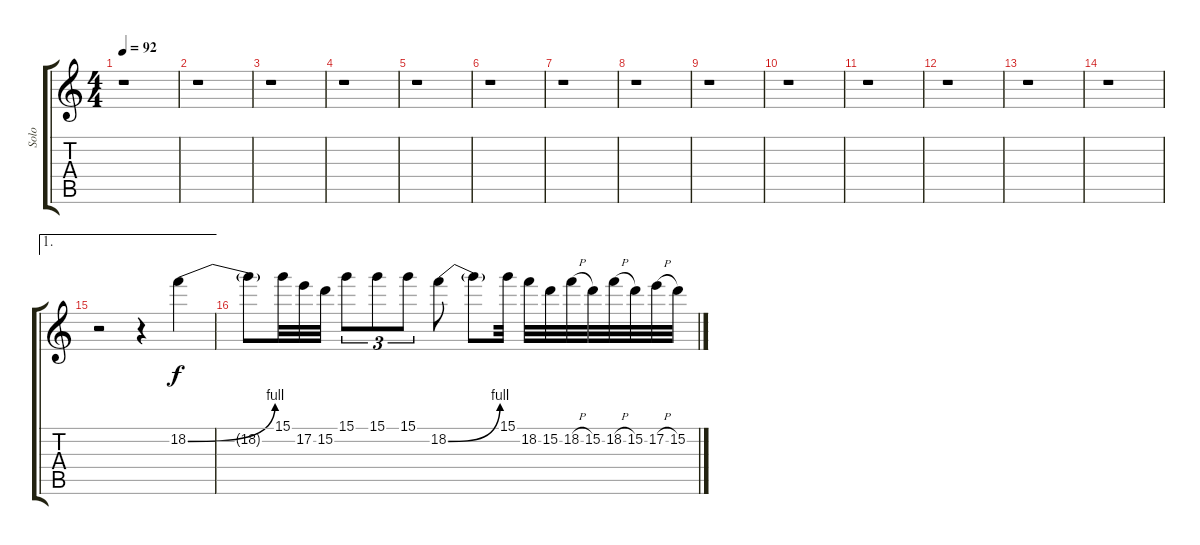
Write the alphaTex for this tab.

\track ("Solo" "Solo") {instrument overdrivenguitar}
\staff {score tabs}
\tuning (E4 B3 G3 D3 A2 E2) {hide}
\ts (4 4)
\tempo 92
\clef g2
\ks c
r.1{dy f} |
r.1 |
r.1 |
r.1 |
r.1 |
r.1 |
r.1 |
r.1 |
r.1 |
r.1 |
r.1 |
r.1 |
r.1 |
r.1 |
\ae 1
r.2 r.4 18.2{be (bend 0 0 60 4)}.4 |
18.2{t}.8 15.1.32 17.2.32 15.2.32 15.1.8{tu (3 2)} 15.1.8{tu (3 2)} 15.1.8{tu (3 2)} 18.2{be (bend 0 0 60 4)}.8 18.2{t}.8 15.1.32 18.2.32 15.2.32 18.2{h}.32 15.2.32 18.2{h}.32 15.2.32 17.2{h}.32 15.2.32
